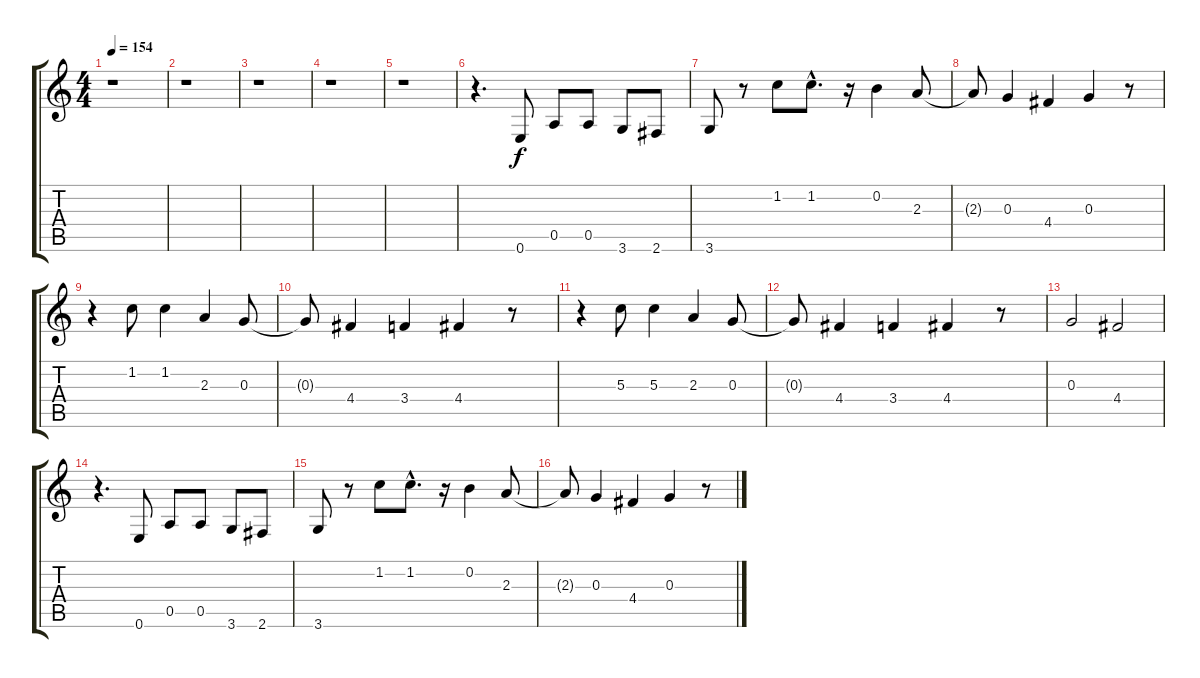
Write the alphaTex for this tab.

\track "" {instrument overdrivenguitar}
\staff {score tabs}
\tuning (E4 B3 G3 D3 A2 E2) {hide}
\ts (4 4)
\tempo 154
\clef g2
\ks c
r.1{dy f} |
r.1 |
r.1 |
r.1 |
r.1 |
r.4{d} 0.6.8{volume 7} 0.5.8 0.5.8 3.6.8 2.6.8 |
3.6.8{volume 8} r.8 1.2.8{volume 11} 1.2{hac}.8{d} r.16 0.2.4{volume 12} 2.3.8 |
2.3{t}.8 0.3.4 4.4.4 0.3.4 r.8 |
r.4 1.2.8 1.2.4 2.3.4 0.3.8 |
0.3{t}.8 4.4.4 3.4.4 4.4.4 r.8 |
r.4 5.3.8 5.3.4 2.3.4 0.3.8 |
0.3{t}.8 4.4.4 3.4.4 4.4.4 r.8 |
0.3.2 4.4.2 |
r.4{d} 0.6.8{volume 9} 0.5.8{volume 6} 0.5.8 3.6.8 2.6.8 |
3.6.8 r.8 1.2.8{volume 12} 1.2{hac}.8{d volume 12} r.16 0.2.4{volume 13} 2.3.8 |
2.3{t}.8 0.3.4 4.4.4 0.3.4 r.8
